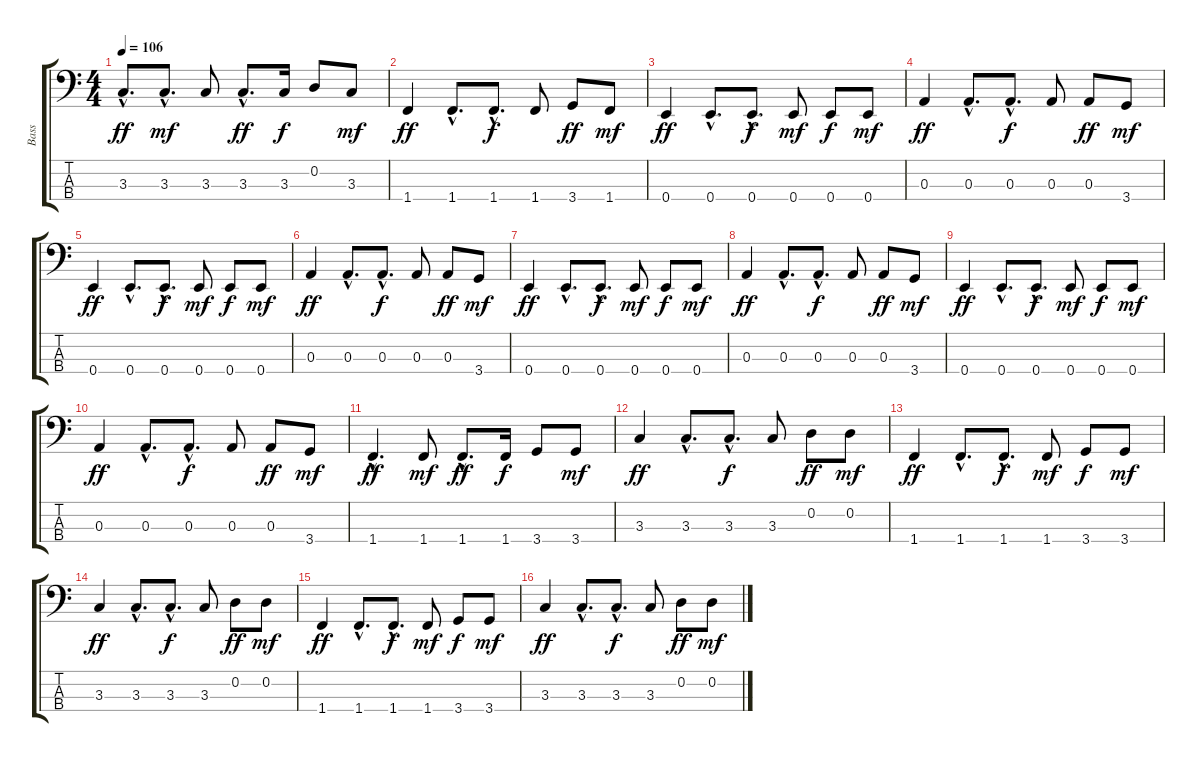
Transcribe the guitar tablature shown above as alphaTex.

\track ("Bass" "Bass") {instrument fretlessbass}
\staff {score tabs}
\tuning (G2 D2 A1 E1) {hide}
\ts (4 4)
\tempo 106
\clef f4
\ks c
3.3{hac}.8{d dy ff} 3.3{hac}.8{d dy mf} 3.3.8 3.3{hac}.8{d dy ff} 3.3.16{dy f} 0.2.8 3.3.8{dy mf} |
1.4.4{dy ff} 1.4{hac}.8{d} 1.4{hac}.8{d dy f} 1.4.8 3.4.8{dy ff} 1.4.8{dy mf} |
0.4.4{dy ff} 0.4{hac}.8{d} 0.4{hac}.8{d dy f} 0.4.8{dy mf} 0.4.8{dy f} 0.4.8{dy mf} |
0.3.4{dy ff} 0.3{hac}.8{d} 0.3{hac}.8{d dy f} 0.3.8 0.3.8{dy ff} 3.4.8{dy mf} |
0.4.4{dy ff} 0.4{hac}.8{d} 0.4{hac}.8{d dy f} 0.4.8{dy mf} 0.4.8{dy f} 0.4.8{dy mf} |
0.3.4{dy ff} 0.3{hac}.8{d} 0.3{hac}.8{d dy f} 0.3.8 0.3.8{dy ff} 3.4.8{dy mf} |
0.4.4{dy ff} 0.4{hac}.8{d} 0.4{hac}.8{d dy f} 0.4.8{dy mf} 0.4.8{dy f} 0.4.8{dy mf} |
0.3.4{dy ff} 0.3{hac}.8{d} 0.3{hac}.8{d dy f} 0.3.8 0.3.8{dy ff} 3.4.8{dy mf} |
0.4.4{dy ff} 0.4{hac}.8{d} 0.4{hac}.8{d dy f} 0.4.8{dy mf} 0.4.8{dy f} 0.4.8{dy mf} |
0.3.4{dy ff} 0.3{hac}.8{d} 0.3{hac}.8{d dy f} 0.3.8 0.3.8{dy ff} 3.4.8{dy mf} |
1.4{hac}.4{d dy ff} 1.4.8{dy mf} 1.4{hac}.8{d dy ff} 1.4.16{dy f} 3.4.8 3.4.8{dy mf} |
3.3.4{dy ff} 3.3{hac}.8{d} 3.3{hac}.8{d dy f} 3.3.8 0.2.8{dy ff} 0.2.8{dy mf} |
1.4.4{dy ff} 1.4{hac}.8{d} 1.4{hac}.8{d dy f} 1.4.8{dy mf} 3.4.8{dy f} 3.4.8{dy mf} |
3.3.4{dy ff} 3.3{hac}.8{d} 3.3{hac}.8{d dy f} 3.3.8 0.2.8{dy ff} 0.2.8{dy mf} |
1.4.4{dy ff} 1.4{hac}.8{d} 1.4{hac}.8{d dy f} 1.4.8{dy mf} 3.4.8{dy f} 3.4.8{dy mf} |
3.3.4{dy ff} 3.3{hac}.8{d} 3.3{hac}.8{d dy f} 3.3.8 0.2.8{dy ff} 0.2.8{dy mf}
